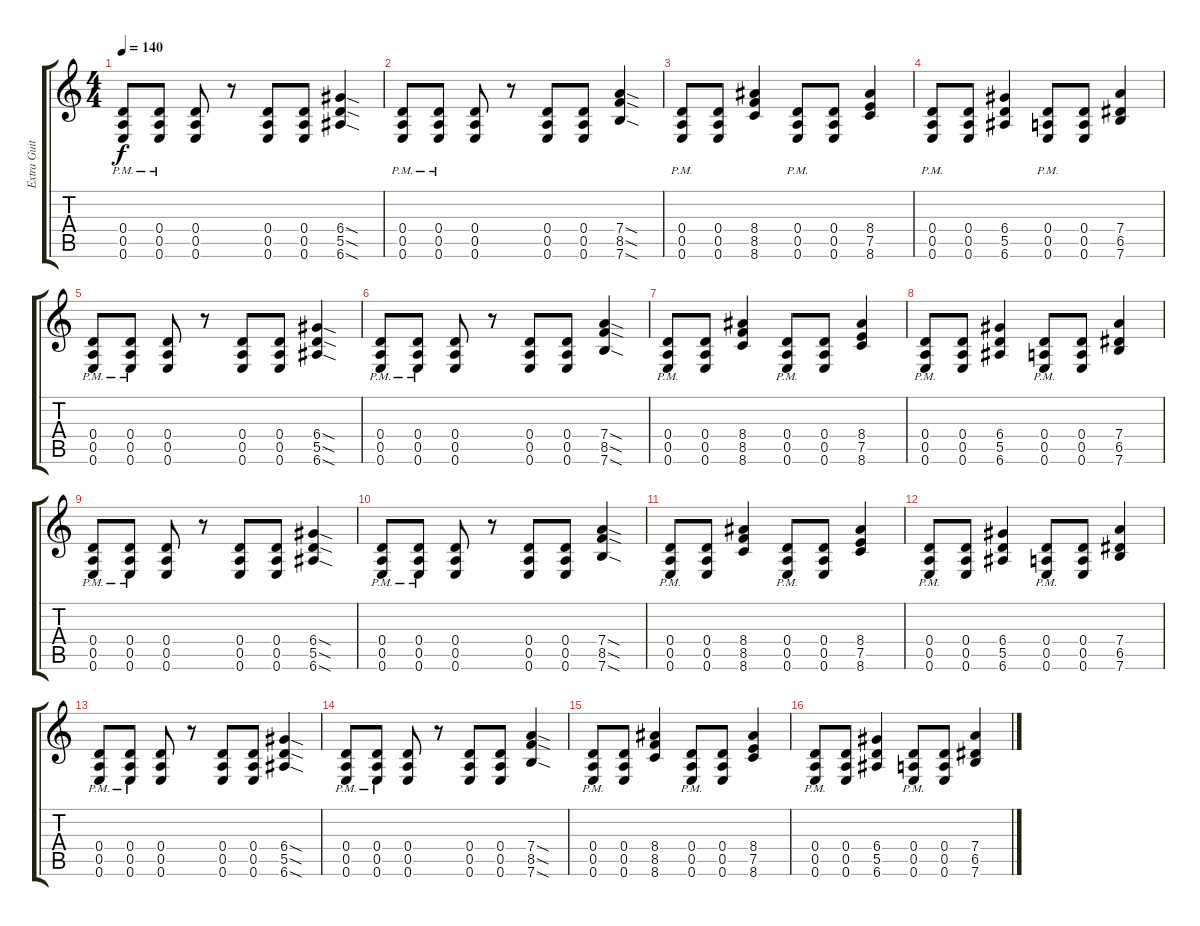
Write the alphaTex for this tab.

\track ("Extra Guitar" "Extra Guit") {instrument distortionguitar}
\staff {score tabs}
\tuning (E4 B3 G3 D3 A2 E2) {hide}
\ts (4 4)
\tempo 140
\clef g2
\ks c
(0.4{pm} 0.5{pm} 0.6{pm}).8{dy f} (0.4{pm} 0.5{pm} 0.6{pm}).8 (0.4 0.5 0.6).8 r.8 (0.4 0.5 0.6).8 (0.4 0.5 0.6).8 (6.4{sod} 5.5{sod} 6.6{sod}).4 |
(0.4{pm} 0.5{pm} 0.6{pm}).8 (0.4{pm} 0.5{pm} 0.6{pm}).8 (0.4 0.5 0.6).8 r.8 (0.4 0.5 0.6).8 (0.4 0.5 0.6).8 (7.4{sod} 8.5{sod} 7.6{sod}).4 |
(0.4{pm} 0.5{pm} 0.6{pm}).8 (0.4 0.5 0.6).8 (8.4 8.5 8.6).4 (0.4{pm} 0.5{pm} 0.6{pm}).8 (0.4 0.5 0.6).8 (8.4 7.5 8.6).4 |
(0.4{pm} 0.5{pm} 0.6{pm}).8 (0.4 0.5 0.6).8 (6.4 5.5 6.6).4 (0.4{pm} 0.5{pm} 0.6{pm}).8 (0.4 0.5 0.6).8 (7.4 6.5 7.6).4 |
(0.4{pm} 0.5{pm} 0.6{pm}).8 (0.4{pm} 0.5{pm} 0.6{pm}).8 (0.4 0.5 0.6).8 r.8 (0.4 0.5 0.6).8 (0.4 0.5 0.6).8 (6.4{sod} 5.5{sod} 6.6{sod}).4 |
(0.4{pm} 0.5{pm} 0.6{pm}).8 (0.4{pm} 0.5{pm} 0.6{pm}).8 (0.4 0.5 0.6).8 r.8 (0.4 0.5 0.6).8 (0.4 0.5 0.6).8 (7.4{sod} 8.5{sod} 7.6{sod}).4 |
(0.4{pm} 0.5{pm} 0.6{pm}).8 (0.4 0.5 0.6).8 (8.4 8.5 8.6).4 (0.4{pm} 0.5{pm} 0.6{pm}).8 (0.4 0.5 0.6).8 (8.4 7.5 8.6).4 |
(0.4{pm} 0.5{pm} 0.6{pm}).8 (0.4 0.5 0.6).8 (6.4 5.5 6.6).4 (0.4{pm} 0.5{pm} 0.6{pm}).8 (0.4 0.5 0.6).8 (7.4 6.5 7.6).4 |
(0.4{pm} 0.5{pm} 0.6{pm}).8 (0.4{pm} 0.5{pm} 0.6{pm}).8 (0.4 0.5 0.6).8 r.8 (0.4 0.5 0.6).8 (0.4 0.5 0.6).8 (6.4{sod} 5.5{sod} 6.6{sod}).4 |
(0.4{pm} 0.5{pm} 0.6{pm}).8 (0.4{pm} 0.5{pm} 0.6{pm}).8 (0.4 0.5 0.6).8 r.8 (0.4 0.5 0.6).8 (0.4 0.5 0.6).8 (7.4{sod} 8.5{sod} 7.6{sod}).4 |
(0.4{pm} 0.5{pm} 0.6{pm}).8 (0.4 0.5 0.6).8 (8.4 8.5 8.6).4 (0.4{pm} 0.5{pm} 0.6{pm}).8 (0.4 0.5 0.6).8 (8.4 7.5 8.6).4 |
(0.4{pm} 0.5{pm} 0.6{pm}).8 (0.4 0.5 0.6).8 (6.4 5.5 6.6).4 (0.4{pm} 0.5{pm} 0.6{pm}).8 (0.4 0.5 0.6).8 (7.4 6.5 7.6).4 |
(0.4{pm} 0.5{pm} 0.6{pm}).8 (0.4{pm} 0.5{pm} 0.6{pm}).8 (0.4 0.5 0.6).8 r.8 (0.4 0.5 0.6).8 (0.4 0.5 0.6).8 (6.4{sod} 5.5{sod} 6.6{sod}).4 |
(0.4{pm} 0.5{pm} 0.6{pm}).8 (0.4{pm} 0.5{pm} 0.6{pm}).8 (0.4 0.5 0.6).8 r.8 (0.4 0.5 0.6).8 (0.4 0.5 0.6).8 (7.4{sod} 8.5{sod} 7.6{sod}).4 |
(0.4{pm} 0.5{pm} 0.6{pm}).8 (0.4 0.5 0.6).8 (8.4 8.5 8.6).4 (0.4{pm} 0.5{pm} 0.6{pm}).8 (0.4 0.5 0.6).8 (8.4 7.5 8.6).4 |
(0.4{pm} 0.5{pm} 0.6{pm}).8 (0.4 0.5 0.6).8 (6.4 5.5 6.6).4 (0.4{pm} 0.5{pm} 0.6{pm}).8 (0.4 0.5 0.6).8 (7.4 6.5 7.6).4
